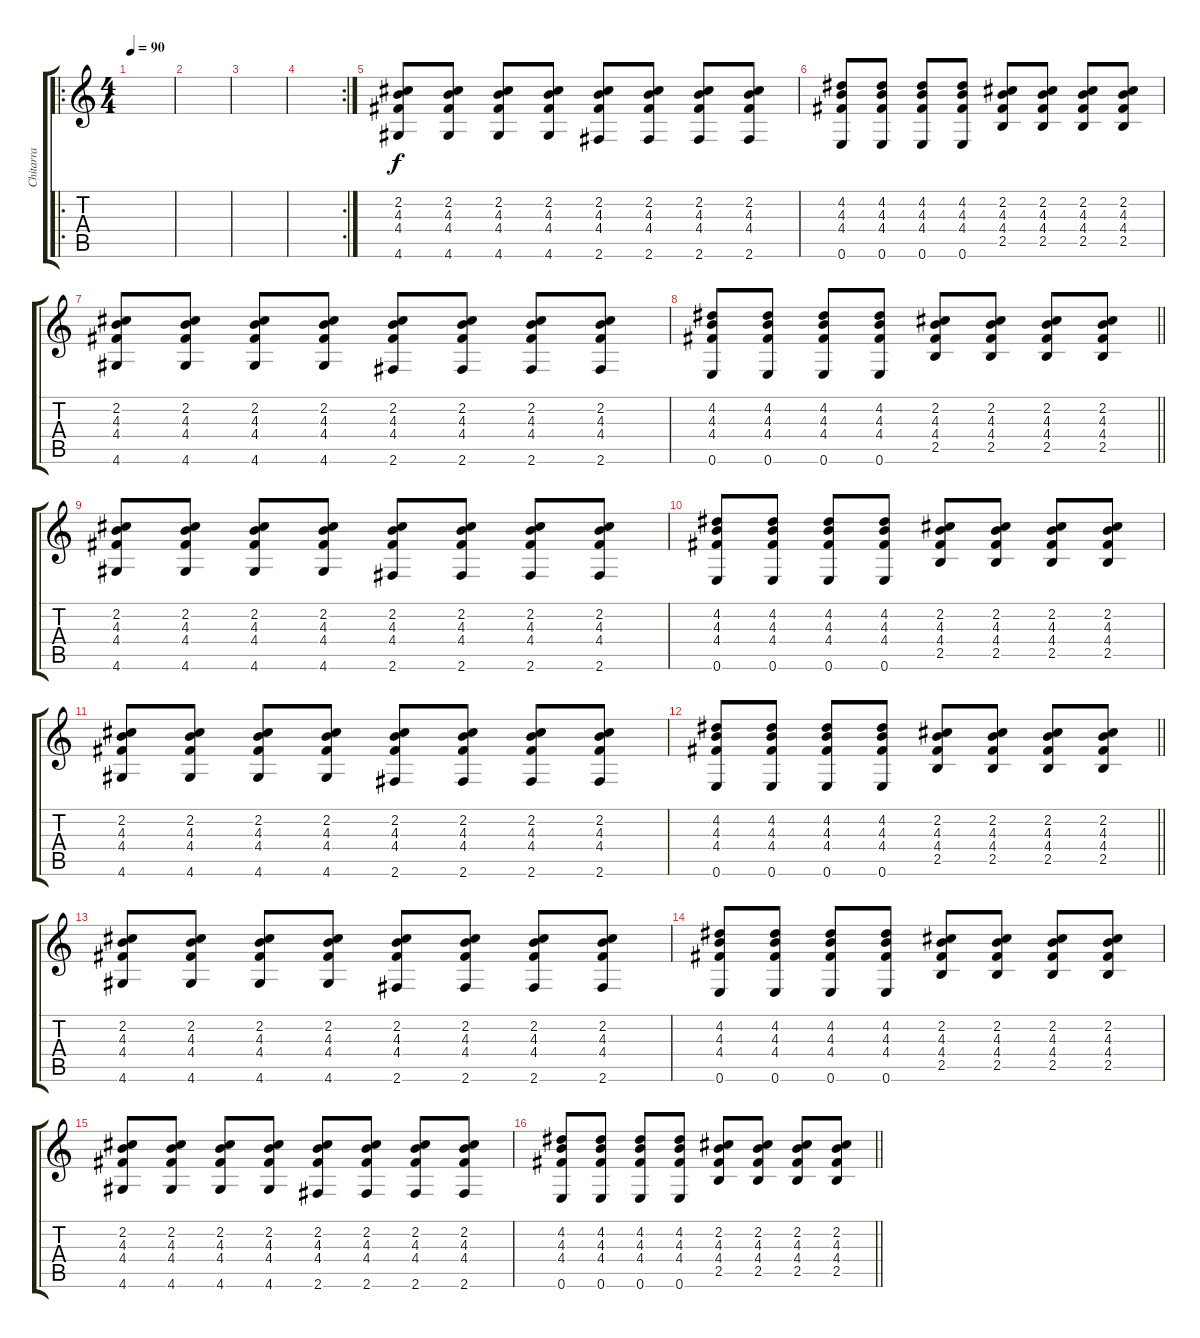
\track ("Chitarra" "Chitarra") {instrument electricguitarmuted}
\staff {score tabs}
\tuning (E4 B3 G3 D3 A2 E2) {hide}
\ro
\ts (4 4)
\tempo 90
\clef g2
\ks c
|
|
|
\rc 2
|
(2.2 4.3 4.4 4.6).8 (2.2 4.3 4.4 4.6).8 (2.2 4.3 4.4 4.6).8 (2.2 4.3 4.4 4.6).8 (2.2 4.3 4.4 2.6).8 (2.2 4.3 4.4 2.6).8 (2.2 4.3 4.4 2.6).8 (2.2 4.3 4.4 2.6).8 |
(4.2 4.3 4.4 0.6).8 (4.2 4.3 4.4 0.6).8 (4.2 4.3 4.4 0.6).8 (4.2 4.3 4.4 0.6).8 (2.2 4.3 4.4 2.5).8 (2.2 4.3 4.4 2.5).8 (2.2 4.3 4.4 2.5).8 (2.2 4.3 4.4 2.5).8 |
(2.2 4.3 4.4 4.6).8 (2.2 4.3 4.4 4.6).8 (2.2 4.3 4.4 4.6).8 (2.2 4.3 4.4 4.6).8 (2.2 4.3 4.4 2.6).8 (2.2 4.3 4.4 2.6).8 (2.2 4.3 4.4 2.6).8 (2.2 4.3 4.4 2.6).8 |
\barLineRight lightlight
(4.2 4.3 4.4 0.6).8 (4.2 4.3 4.4 0.6).8 (4.2 4.3 4.4 0.6).8 (4.2 4.3 4.4 0.6).8 (2.2 4.3 4.4 2.5).8 (2.2 4.3 4.4 2.5).8 (2.2 4.3 4.4 2.5).8 (2.2 4.3 4.4 2.5).8 |
(2.2 4.3 4.4 4.6).8 (2.2 4.3 4.4 4.6).8 (2.2 4.3 4.4 4.6).8 (2.2 4.3 4.4 4.6).8 (2.2 4.3 4.4 2.6).8 (2.2 4.3 4.4 2.6).8 (2.2 4.3 4.4 2.6).8 (2.2 4.3 4.4 2.6).8 |
(4.2 4.3 4.4 0.6).8 (4.2 4.3 4.4 0.6).8 (4.2 4.3 4.4 0.6).8 (4.2 4.3 4.4 0.6).8 (2.2 4.3 4.4 2.5).8 (2.2 4.3 4.4 2.5).8 (2.2 4.3 4.4 2.5).8 (2.2 4.3 4.4 2.5).8 |
(2.2 4.3 4.4 4.6).8 (2.2 4.3 4.4 4.6).8 (2.2 4.3 4.4 4.6).8 (2.2 4.3 4.4 4.6).8 (2.2 4.3 4.4 2.6).8 (2.2 4.3 4.4 2.6).8 (2.2 4.3 4.4 2.6).8 (2.2 4.3 4.4 2.6).8 |
\barLineRight lightlight
(4.2 4.3 4.4 0.6).8 (4.2 4.3 4.4 0.6).8 (4.2 4.3 4.4 0.6).8 (4.2 4.3 4.4 0.6).8 (2.2 4.3 4.4 2.5).8 (2.2 4.3 4.4 2.5).8 (2.2 4.3 4.4 2.5).8 (2.2 4.3 4.4 2.5).8 |
(2.2 4.3 4.4 4.6).8 (2.2 4.3 4.4 4.6).8 (2.2 4.3 4.4 4.6).8 (2.2 4.3 4.4 4.6).8 (2.2 4.3 4.4 2.6).8 (2.2 4.3 4.4 2.6).8 (2.2 4.3 4.4 2.6).8 (2.2 4.3 4.4 2.6).8 |
(4.2 4.3 4.4 0.6).8 (4.2 4.3 4.4 0.6).8 (4.2 4.3 4.4 0.6).8 (4.2 4.3 4.4 0.6).8 (2.2 4.3 4.4 2.5).8 (2.2 4.3 4.4 2.5).8 (2.2 4.3 4.4 2.5).8 (2.2 4.3 4.4 2.5).8 |
(2.2 4.3 4.4 4.6).8 (2.2 4.3 4.4 4.6).8 (2.2 4.3 4.4 4.6).8 (2.2 4.3 4.4 4.6).8 (2.2 4.3 4.4 2.6).8 (2.2 4.3 4.4 2.6).8 (2.2 4.3 4.4 2.6).8 (2.2 4.3 4.4 2.6).8 |
\barLineRight lightlight
(4.2 4.3 4.4 0.6).8 (4.2 4.3 4.4 0.6).8 (4.2 4.3 4.4 0.6).8 (4.2 4.3 4.4 0.6).8 (2.2 4.3 4.4 2.5).8 (2.2 4.3 4.4 2.5).8 (2.2 4.3 4.4 2.5).8 (2.2 4.3 4.4 2.5).8
